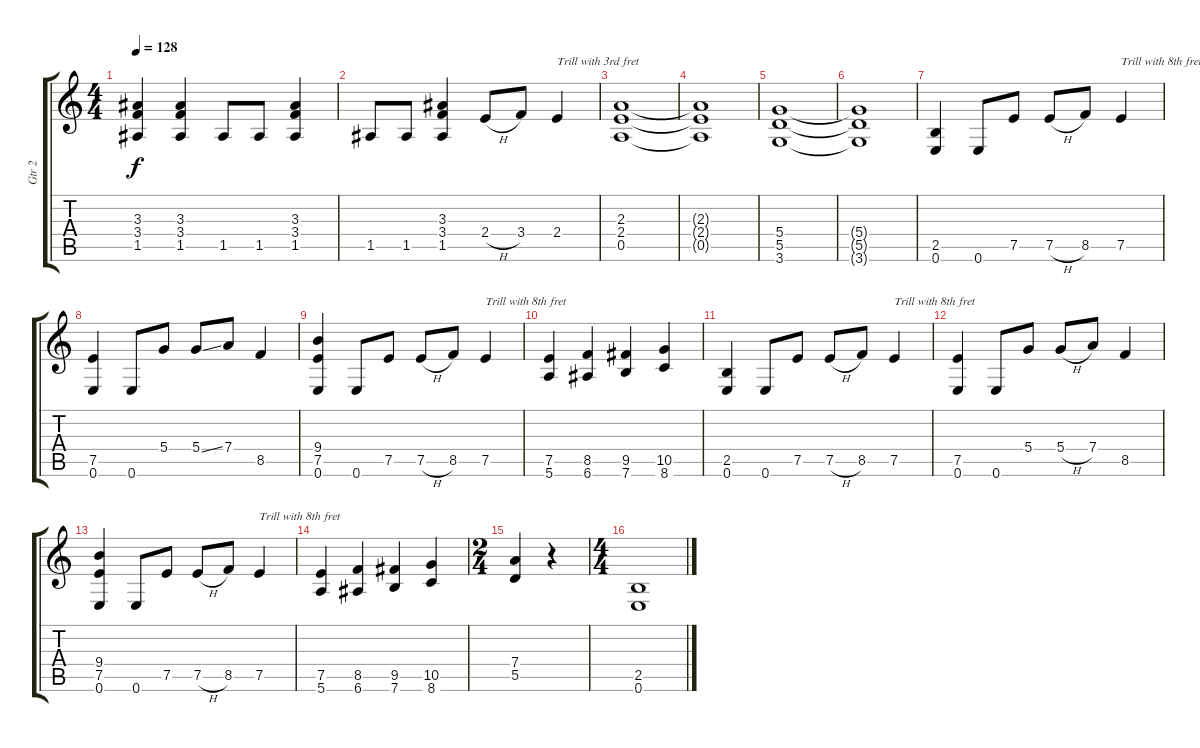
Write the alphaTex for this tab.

\track ("Gtr 2" "Gtr 2") {instrument distortionguitar}
\staff {score tabs}
\tuning (E4 B3 G3 D3 A2 E2) {hide}
\ts (4 4)
\tempo 128
\clef g2
\ks c
(3.3 3.4 1.5).4{dy f} (3.3 3.4 1.5).4 1.5.8 1.5.8 (3.3 3.4 1.5).4 |
1.5.8 1.5.8 (3.3 3.4 1.5).4 2.4{h}.8 3.4.8 2.4.4{txt "Trill with 3rd fret"} |
(2.3 2.4 0.5).1 |
(2.3{t} 2.4{t} 0.5{t}).1 |
(5.4 5.5 3.6).1 |
(5.4{t} 5.5{t} 3.6{t}).1 |
(2.5 0.6).4 0.6.8 7.5.8 7.5{h}.8 8.5.8 7.5.4{txt "Trill with 8th fret"} |
(7.5 0.6).4 0.6.8 5.4.8 5.4{ss}.8 7.4.8 8.5.4 |
(9.4 7.5 0.6).4 0.6.8 7.5.8 7.5{h}.8 8.5.8 7.5.4{txt "Trill with 8th fret"} |
(7.5 5.6).4 (8.5 6.6).4 (9.5 7.6).4 (10.5 8.6).4 |
(2.5 0.6).4 0.6.8 7.5.8 7.5{h}.8 8.5.8 7.5.4{txt "Trill with 8th fret"} |
(7.5 0.6).4 0.6.8 5.4.8 5.4{h}.8 7.4.8 8.5.4 |
(9.4 7.5 0.6).4 0.6.8 7.5.8 7.5{h}.8 8.5.8 7.5.4{txt "Trill with 8th fret"} |
(7.5 5.6).4 (8.5 6.6).4 (9.5 7.6).4 (10.5 8.6).4 |
\ts (2 4)
(7.4 5.5).4 r.4 |
\ts (4 4)
(2.5 0.6).1
